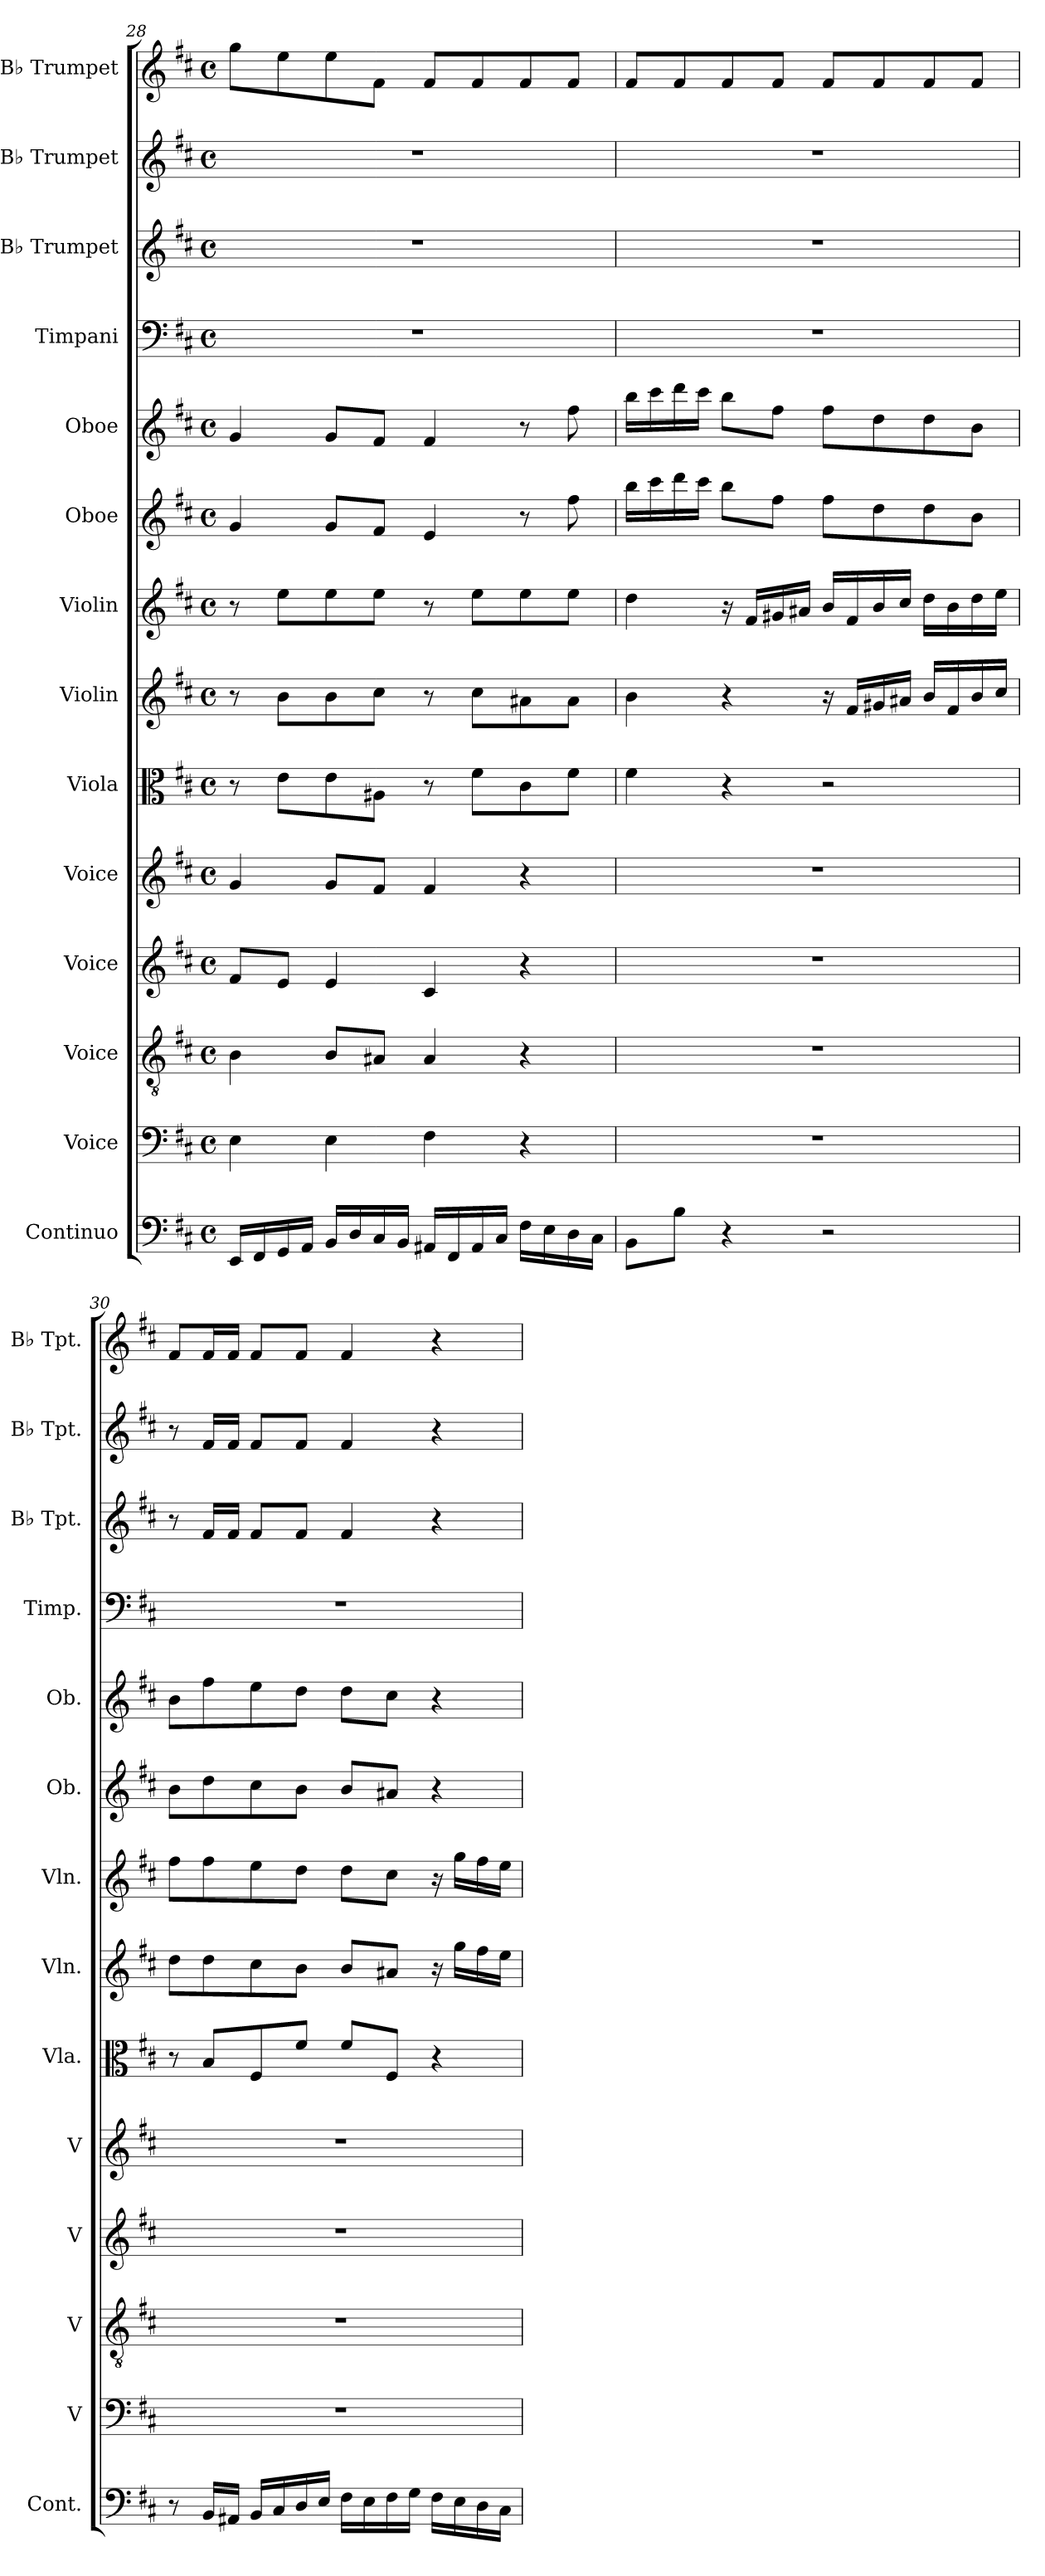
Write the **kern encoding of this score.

**kern	**kern	**kern	**kern	**kern	**kern	**kern	**kern	**kern	**kern	**kern	**kern	**kern	**kern
*part14	*part13	*part12	*part11	*part10	*part9	*part8	*part7	*part6	*part5	*part4	*part3	*part2	*part1
*staff14	*staff13	*staff12	*staff11	*staff10	*staff9	*staff8	*staff7	*staff6	*staff5	*staff4	*staff3	*staff2	*staff1
*I"Continuo	*I"Voice	*I"Voice	*I"Voice	*I"Voice	*I"Viola	*I"Violin	*I"Violin	*I"Oboe	*I"Oboe	*I"Timpani	*I"B♭ Trumpet	*I"B♭ Trumpet	*I"B♭ Trumpet
*I'Cont.	*I'V	*I'V	*I'V	*I'V	*I'Vla.	*I'Vln.	*I'Vln.	*I'Ob.	*I'Ob.	*I'Timp.	*I'B♭ Tpt.	*I'B♭ Tpt.	*I'B♭ Tpt.
*clefF4	*clefF4	*clefGv2	*clefG2	*clefG2	*clefC3	*clefG2	*clefG2	*clefG2	*clefG2	*clefF4	*clefG2	*clefG2	*clefG2
*	*	*	*	*	*	*	*	*	*	*	*ITrd1c2	*ITrd1c2	*ITrd1c2
*k[f#c#]	*k[f#c#]	*k[f#c#]	*k[f#c#]	*k[f#c#]	*k[f#c#]	*k[f#c#]	*k[f#c#]	*k[f#c#]	*k[f#c#]	*k[f#c#]	*k[]	*k[]	*k[]
*M4/4	*M4/4	*M4/4	*M4/4	*M4/4	*M4/4	*M4/4	*M4/4	*M4/4	*M4/4	*M4/4	*M4/4	*M4/4	*M4/4
*met(c)	*met(c)	*met(c)	*met(c)	*met(c)	*met(c)	*met(c)	*met(c)	*met(c)	*met(c)	*met(c)	*met(c)	*met(c)	*met(c)
=28	=28	=28	=28	=28	=28	=28	=28	=28	=28	=28	=28	=28	=28
16EELL	4E	4B	8f#L	4g	8r	8r	8r	4g	4g	1r	1r	1r	8ffL
16FF#	.	.	.	.	.	.	.	.	.	.	.	.	.
16GG	.	.	8eJ	.	8eL	8bL	8eeL	.	.	.	.	.	8dd
16AAJJ	.	.	.	.	.	.	.	.	.	.	.	.	.
16BBLL	4E	8BL	4e	8gL	8e	8b	8ee	8gL	8gL	.	.	.	8dd
16D	.	.	.	.	.	.	.	.	.	.	.	.	.
16C#	.	8A#XJ	.	8f#J	8A#XJ	8cc#J	8eeJ	8f#J	8f#J	.	.	.	8eJ
16BBJJ	.	.	.	.	.	.	.	.	.	.	.	.	.
16AA#XLL	4F#	4A#	4c#	4f#	8r	8r	8r	4e	4f#	.	.	.	8eL
16FF#	.	.	.	.	.	.	.	.	.	.	.	.	.
16AA#	.	.	.	.	8f#L	8cc#L	8eeL	.	.	.	.	.	8e
16C#JJ	.	.	.	.	.	.	.	.	.	.	.	.	.
16F#LL	4r	4r	4r	4r	8c#	8a#X	8ee	8r	8r	.	.	.	8e
16E	.	.	.	.	.	.	.	.	.	.	.	.	.
16D	.	.	.	.	8f#J	8a#J	8eeJ	8ff#	8ff#	.	.	.	8eJ
16C#JJ	.	.	.	.	.	.	.	.	.	.	.	.	.
=29	=29	=29	=29	=29	=29	=29	=29	=29	=29	=29	=29	=29	=29
8BBL	1r	1r	1r	1r	4f#	4b	4dd	16bbLL	16bbLL	1r	1r	1r	8eL
.	.	.	.	.	.	.	.	16ccc#	16ccc#	.	.	.	.
8BJ	.	.	.	.	.	.	.	16ddd	16ddd	.	.	.	8e
.	.	.	.	.	.	.	.	16ccc#JJ	16ccc#JJ	.	.	.	.
4r	.	.	.	.	4r	4r	16r	8bbL	8bbL	.	.	.	8e
.	.	.	.	.	.	.	16f#LL	.	.	.	.	.	.
.	.	.	.	.	.	.	16g#X	8ff#J	8ff#J	.	.	.	8eJ
.	.	.	.	.	.	.	16a#XJJ	.	.	.	.	.	.
2r	.	.	.	.	2r	16r	16bLL	8ff#L	8ff#L	.	.	.	8eL
.	.	.	.	.	.	16f#LL	16f#	.	.	.	.	.	.
.	.	.	.	.	.	16g#X	16b	8dd	8dd	.	.	.	8e
.	.	.	.	.	.	16a#XJJ	16cc#JJ	.	.	.	.	.	.
.	.	.	.	.	.	16bLL	16ddLL	8dd	8dd	.	.	.	8e
.	.	.	.	.	.	16f#	16b	.	.	.	.	.	.
.	.	.	.	.	.	16b	16dd	8bJ	8bJ	.	.	.	8eJ
.	.	.	.	.	.	16cc#JJ	16eeJJ	.	.	.	.	.	.
=30	=30	=30	=30	=30	=30	=30	=30	=30	=30	=30	=30	=30	=30
8r	1r	1r	1r	1r	8r	8ddL	8ff#L	8bL	8bL	1r	8r	8r	8eL
16BBLL	.	.	.	.	8BL	8dd	8ff#	8dd	8ff#	.	16eLL	16eLL	16eL
16AA#XJJ	.	.	.	.	.	.	.	.	.	.	16eJJ	16eJJ	16eJJ
16BBLL	.	.	.	.	8F#	8cc#	8ee	8cc#	8ee	.	8eL	8eL	8eL
16C#	.	.	.	.	.	.	.	.	.	.	.	.	.
16D	.	.	.	.	8f#J	8bJ	8ddJ	8bJ	8ddJ	.	8eJ	8eJ	8eJ
16EJJ	.	.	.	.	.	.	.	.	.	.	.	.	.
16F#LL	.	.	.	.	8f#L	8bL	8ddL	8bL	8ddL	.	4e	4e	4e
16E	.	.	.	.	.	.	.	.	.	.	.	.	.
16F#	.	.	.	.	8F#J	8a#XJ	8cc#J	8a#XJ	8cc#J	.	.	.	.
16GJJ	.	.	.	.	.	.	.	.	.	.	.	.	.
16F#LL	.	.	.	.	4r	16r	16r	4r	4r	.	4r	4r	4r
16E	.	.	.	.	.	16ggLL	16ggLL	.	.	.	.	.	.
16D	.	.	.	.	.	16ff#	16ff#	.	.	.	.	.	.
16C#JJ	.	.	.	.	.	16eeJJ	16eeJJ	.	.	.	.	.	.
=	=	=	=	=	=	=	=	=	=	=	=	=	=
*-	*-	*-	*-	*-	*-	*-	*-	*-	*-	*-	*-	*-	*-
